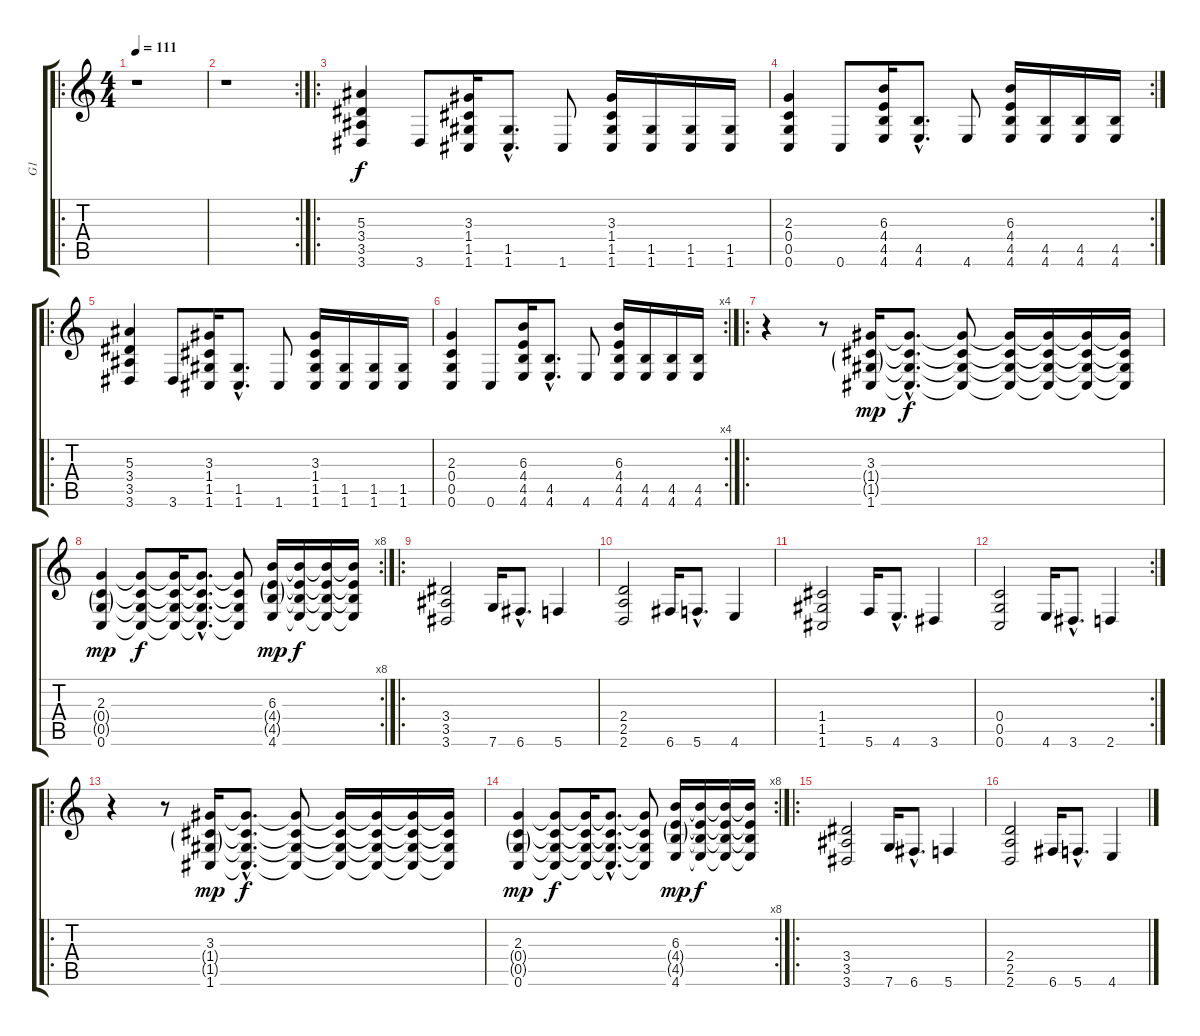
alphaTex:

\track ("G1" "G1") {instrument distortionguitar}
\staff {score tabs}
\tuning (D4 A3 F3 C3 G2 C2) {hide}
\ro
\ts (4 4)
\tempo 111
\clef g2
\ks c
r.1{dy f instrument distortionguitar} |
\rc 2
r.1 |
\ro
(5.3 3.4 3.5 3.6).4 3.6.8 (3.3 1.4 1.5 1.6).16 (1.5{hac} 1.6{hac}).8{d} 1.6.8 (3.3 1.4 1.5 1.6).16 (1.5 1.6).16 (1.5 1.6).16 (1.5 1.6).16 |
\rc 2
(2.3 0.4 0.5 0.6).4 0.6.8 (6.3 4.4 4.5 4.6).16 (4.5{hac} 4.6{hac}).8{d} 4.6.8 (6.3 4.4 4.5 4.6).16 (4.5 4.6).16 (4.5 4.6).16 (4.5 4.6).16 |
\ro
(5.3 3.4 3.5 3.6).4 3.6.8 (3.3 1.4 1.5 1.6).16 (1.5{hac} 1.6{hac}).8{d} 1.6.8 (3.3 1.4 1.5 1.6).16 (1.5 1.6).16 (1.5 1.6).16 (1.5 1.6).16 |
\rc 4
(2.3 0.4 0.5 0.6).4 0.6.8 (6.3 4.4 4.5 4.6).16 (4.5{hac} 4.6{hac}).8{d} 4.6.8 (6.3 4.4 4.5 4.6).16 (4.5 4.6).16 (4.5 4.6).16 (4.5 4.6).16 |
\ro
r.4 r.8 (3.3 1.4{g} 1.5{g} 1.6).16{dy mp} (3.3{hac t} 1.4{hac t} 1.5{hac t} 1.6{hac t}).8{d dy f} (3.3{t} 1.4{t} 1.5{t} 1.6{t}).8 (3.3{t} 1.4{t} 1.5{t} 1.6{t}).16 (3.3{t} 1.4{t} 1.5{t} 1.6{t}).16 (3.3{t} 1.4{t} 1.5{t} 1.6{t}).16 (3.3{t} 1.4{t} 1.5{t} 1.6{t}).16 |
\rc 8
(2.3 0.4{g} 0.5{g} 0.6).4{dy mp} (2.3{t} 0.4{t} 0.5{t} 0.6{t}).8{dy f} (2.3{t} 0.4{t} 0.5{t} 0.6{t}).16 (2.3{hac t} 0.4{hac t} 0.5{hac t} 0.6{hac t}).8{d} (2.3{t} 0.4{t} 0.5{t} 0.6{t}).8 (6.3 4.4{g} 4.5{g} 4.6).16{dy mp} (6.3{t} 4.4{t} 4.5{t} 4.6{t}).16{dy f} (6.3{t} 4.4{t} 4.5{t} 4.6{t}).16 (6.3{t} 4.4{t} 4.5{t} 4.6{t}).16 |
\ro
(3.4 3.5 3.6).2 7.6.16 6.6{hac}.8{d} 5.6.4 |
(2.4 2.5 2.6).2 6.6.16 5.6{hac}.8{d} 4.6.4 |
(1.4 1.5 1.6).2 5.6.16 4.6{hac}.8{d} 3.6.4 |
\rc 2
(0.4 0.5 0.6).2 4.6.16 3.6{hac}.8{d} 2.6.4 |
\ro
r.4 r.8 (3.3 1.4{g} 1.5{g} 1.6).16{dy mp} (3.3{hac t} 1.4{hac t} 1.5{hac t} 1.6{hac t}).8{d dy f} (3.3{t} 1.4{t} 1.5{t} 1.6{t}).8 (3.3{t} 1.4{t} 1.5{t} 1.6{t}).16 (3.3{t} 1.4{t} 1.5{t} 1.6{t}).16 (3.3{t} 1.4{t} 1.5{t} 1.6{t}).16 (3.3{t} 1.4{t} 1.5{t} 1.6{t}).16 |
\rc 8
(2.3 0.4{g} 0.5{g} 0.6).4{dy mp} (2.3{t} 0.4{t} 0.5{t} 0.6{t}).8{dy f} (2.3{t} 0.4{t} 0.5{t} 0.6{t}).16 (2.3{hac t} 0.4{hac t} 0.5{hac t} 0.6{hac t}).8{d} (2.3{t} 0.4{t} 0.5{t} 0.6{t}).8 (6.3 4.4{g} 4.5{g} 4.6).16{dy mp} (6.3{t} 4.4{t} 4.5{t} 4.6{t}).16{dy f} (6.3{t} 4.4{t} 4.5{t} 4.6{t}).16 (6.3{t} 4.4{t} 4.5{t} 4.6{t}).16 |
\ro
(3.4 3.5 3.6).2 7.6.16 6.6{hac}.8{d} 5.6.4 |
(2.4 2.5 2.6).2 6.6.16 5.6{hac}.8{d} 4.6.4
